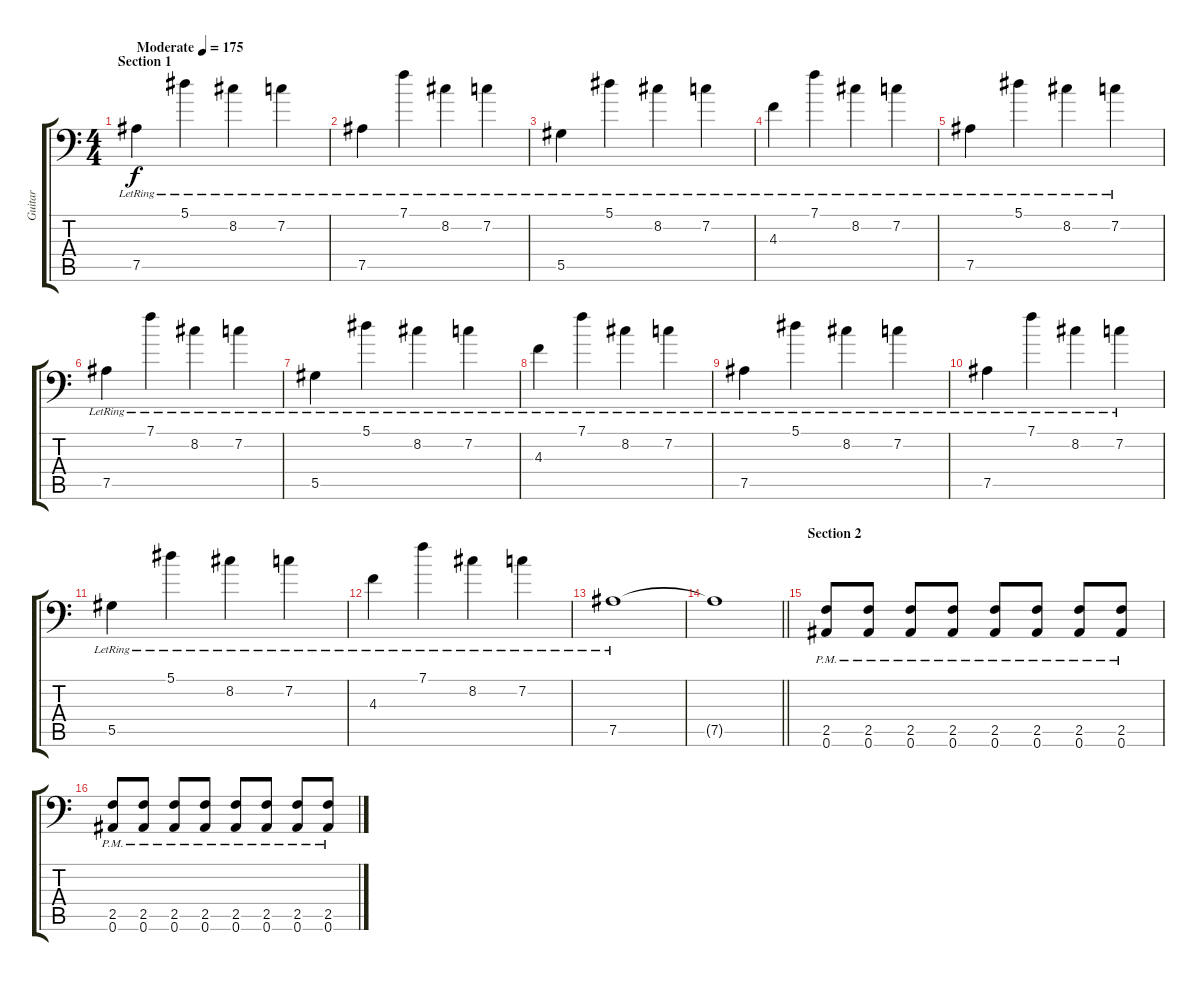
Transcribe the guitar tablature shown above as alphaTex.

\track ("Guitar" "Guitar") {instrument electricguitarclean}
\staff {score tabs}
\tuning (Bb3 F3 Db3 Ab2 Eb2 Bb1) {hide}
\ts (4 4)
\section ("" "Section 1")
\tempo (175 "Moderate")
\clef f4
\ks c
7.5{lr}.4{dy f instrument electricguitarclean} 5.1{lr}.4 8.2{lr}.4 7.2{lr}.4 |
7.5{lr}.4 7.1{lr}.4 8.2{lr}.4 7.2{lr}.4 |
5.5{lr}.4 5.1{lr}.4 8.2{lr}.4 7.2{lr}.4 |
4.3{lr}.4 7.1{lr}.4 8.2{lr}.4 7.2{lr}.4 |
7.5{lr}.4 5.1{lr}.4 8.2{lr}.4 7.2{lr}.4 |
7.5{lr}.4 7.1{lr}.4 8.2{lr}.4 7.2{lr}.4 |
5.5{lr}.4 5.1{lr}.4 8.2{lr}.4 7.2{lr}.4 |
4.3{lr}.4 7.1{lr}.4 8.2{lr}.4 7.2{lr}.4 |
7.5{lr}.4 5.1{lr}.4 8.2{lr}.4 7.2{lr}.4 |
7.5{lr}.4 7.1{lr}.4 8.2{lr}.4 7.2{lr}.4 |
5.5{lr}.4 5.1{lr}.4 8.2{lr}.4 7.2{lr}.4 |
4.3{lr}.4 7.1{lr}.4 8.2{lr}.4 7.2{lr}.4 |
7.5{lr}.1 |
\barLineRight lightlight
7.5{t}.1 |
\section ("" "Section 2")
(2.5{pm} 0.6{pm}).8{instrument overdrivenguitar} (2.5{pm} 0.6{pm}).8 (2.5{pm} 0.6{pm}).8 (2.5{pm} 0.6{pm}).8 (2.5{pm} 0.6{pm}).8 (2.5{pm} 0.6{pm}).8 (2.5{pm} 0.6{pm}).8 (2.5{pm} 0.6{pm}).8 |
(2.5{pm} 0.6{pm}).8 (2.5{pm} 0.6{pm}).8 (2.5{pm} 0.6{pm}).8 (2.5{pm} 0.6{pm}).8 (2.5{pm} 0.6{pm}).8 (2.5{pm} 0.6{pm}).8 (2.5{pm} 0.6{pm}).8 (2.5{pm} 0.6{pm}).8
